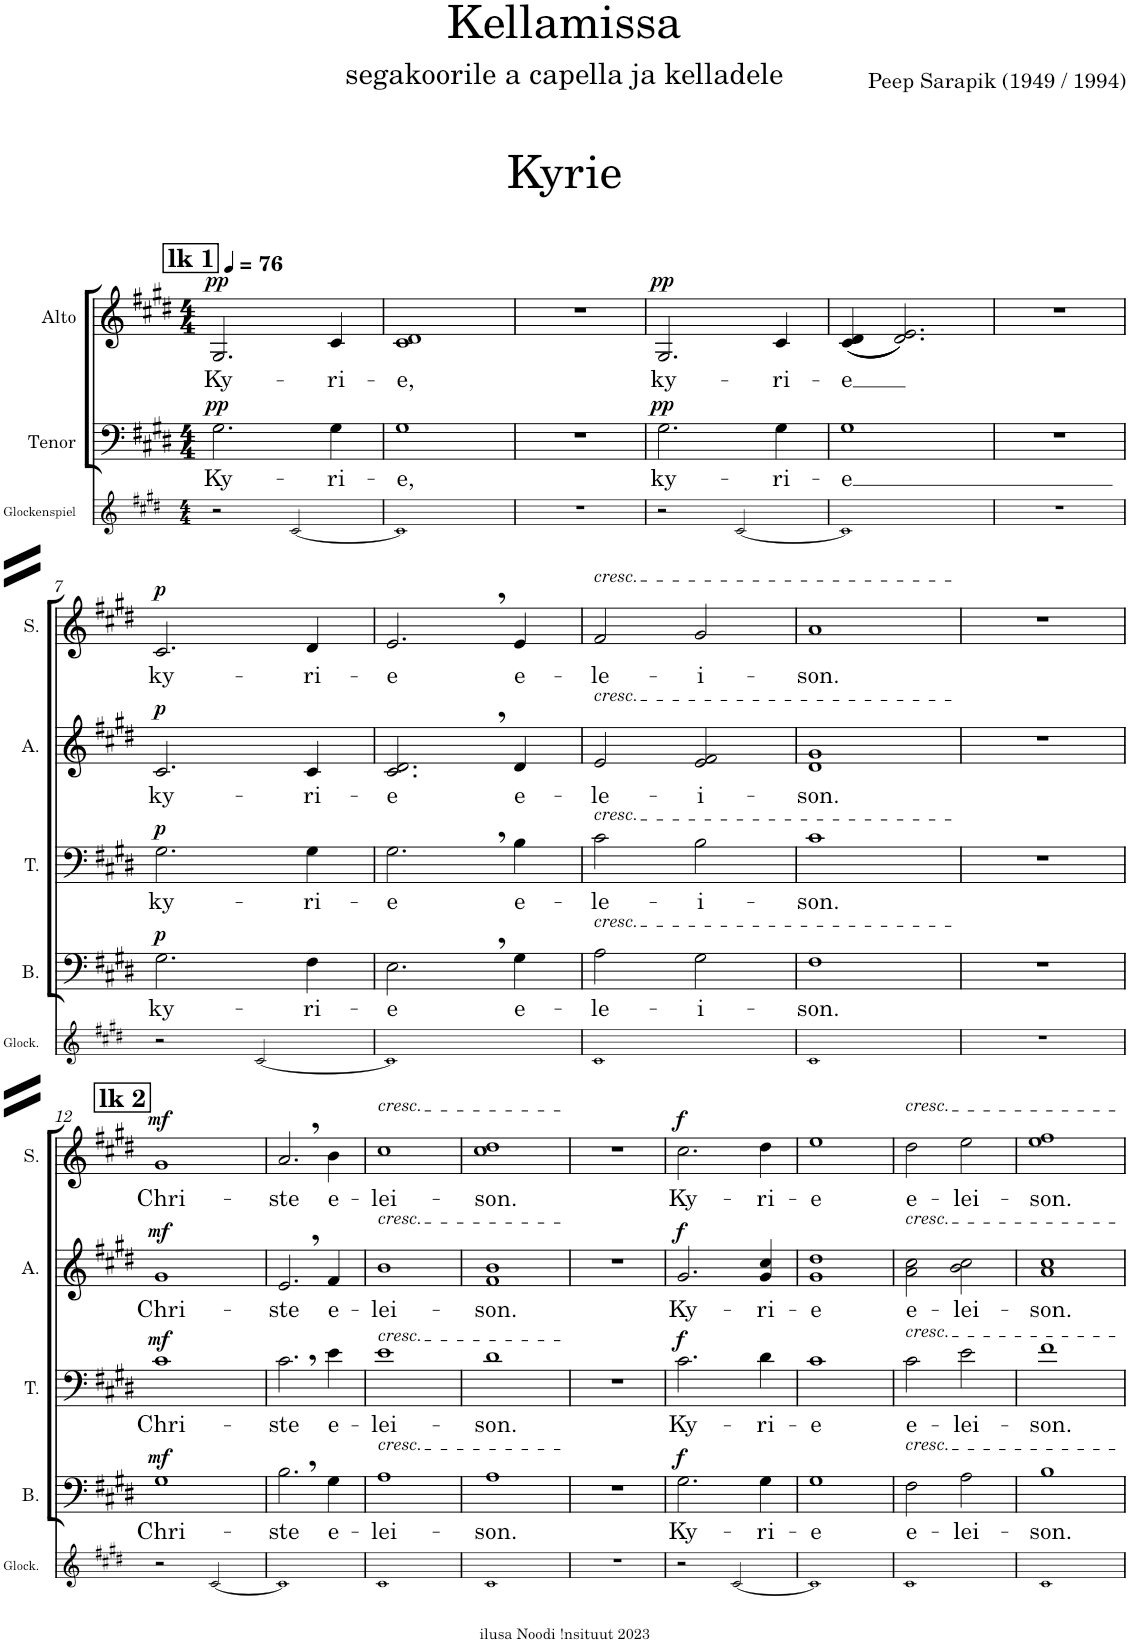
**kern	**kern	**text	**dynam	**kern	**text	**dynam	**kern	**text	**dynam	**kern	**text	**dynam	**kern
*part6	*part5	*part5	*part5	*part4	*part4	*part4	*part3	*part3	*part3	*part2	*part2	*part2	*part1
*staff6	*staff5	*staff5	*staff5	*staff4	*staff4	*staff4	*staff3	*staff3	*staff3	*staff2	*staff2	*staff2	*staff1
*I"Glockenspiel	*I"Bass	*	*	*I"Tenor	*	*	*I"Alto	*	*	*I"Soprano	*	*	*I"solo S/T
*I'Glock.	*I'B.	*	*	*I'T.	*	*	*I'A.	*	*	*I'S.	*	*	*I'solo S/T.
*stria5	*stria5	*	*	*	*	*	*	*	*	*	*	*	*stria5
*clefG2	*clefF4	*	*	*clefF4	*	*	*clefG2	*	*	*clefG2	*	*	*clefG2
*Trd-14c-24	*	*	*	*	*	*	*	*	*	*	*	*	*
*k[f#c#g#d#]	*k[f#c#g#d#]	*	*	*k[f#c#g#d#]	*	*	*k[f#c#g#d#]	*	*	*k[f#c#g#d#]	*	*	*k[f#c#g#d#]
*M4/4	*M4/4	*	*	*M4/4	*	*	*M4/4	*	*	*M4/4	*	*	*M4/4
*MM76	*MM76	*	*	*MM76	*	*	*MM76	*	*	*MM76	*	*	*MM76
!!LO:REH:place=s1:a:B:cj:fs=14:t=lk 1
=1	=1	=1	=1	=1	=1	=1	=1	=1	=1	=1	=1	=1	=1
!	!	!	!	!	!LO:LY:b	!LO:DY:a	!	!LO:LY:b	!LO:DY:a	!	!	!	!
2r	1r	.	.	2.G#\	Ky-	pp	2.G#/	Ky-	pp	1r	.	.	1r
[2c#/	.	.	.	.	.	.	.	.	.	.	.	.	.
!	!	!	!	!	!LO:LY:b	!	!	!LO:LY:b	!	!	!	!	!
.	.	.	.	4G#\	-ri-	.	4c#/	-ri-	.	.	.	.	.
=2	=2	=2	=2	=2	=2	=2	=2	=2	=2	=2	=2	=2	=2
!	!	!	!	!	!LO:LY:b	!	!	!LO:LY:b	!	!	!	!	!
1c#]	1r	.	.	1G#	-e,	.	1c# 1d#	-e,	.	1r	.	.	1r
=3	=3	=3	=3	=3	=3	=3	=3	=3	=3	=3	=3	=3	=3
1r	1r	.	.	1r	.	.	1r	.	.	1r	.	.	1r
=4	=4	=4	=4	=4	=4	=4	=4	=4	=4	=4	=4	=4	=4
!	!	!	!	!	!LO:LY:b	!LO:DY:a	!	!LO:LY:b	!LO:DY:a	!	!	!	!
2r	1r	.	.	2.G#\	ky-	pp	2.G#/	ky-	pp	1r	.	.	1r
[2c#/	.	.	.	.	.	.	.	.	.	.	.	.	.
!	!	!	!	!	!LO:LY:b	!	!	!LO:LY:b	!	!	!	!	!
.	.	.	.	4G#\	-ri-	.	4c#/	-ri-	.	.	.	.	.
=5	=5	=5	=5	=5	=5	=5	=5	=5	=5	=5	=5	=5	=5
!	!	!	!	!	!LO:LY:b	!	!	!LO:LY:b	!	!	!	!	!
1c#]	1r	.	.	1G#	-e	.	((4c#/ 4d#/	-e	.	1r	.	.	1r
.	.	.	.	.	.	.	2.d#/ 2.e/))	.	.	.	.	.	.
=6	=6	=6	=6	=6	=6	=6	=6	=6	=6	=6	=6	=6	=6
1r	1r	.	.	1r	.	.	1r	.	.	1r	.	.	1r
!!LO:LB:g=z
=7	=7	=7	=7	=7	=7	=7	=7	=7	=7	=7	=7	=7	=7
!	!	!LO:LY:b	!LO:DY:a	!	!LO:LY:b	!LO:DY:a	!	!LO:LY:b	!LO:DY:a	!	!LO:LY:b	!LO:DY:a	!
2r	2.G#\	ky-	p	2.G#\	ky-	p	2.c#/	ky-	p	2.c#/	ky-	p	1r
[2c#/	.	.	.	.	.	.	.	.	.	.	.	.	.
!	!	!LO:LY:b	!	!	!LO:LY:b	!	!	!LO:LY:b	!	!	!LO:LY:b	!	!
.	4F#\	-ri-	.	4G#\	-ri-	.	4c#/	-ri-	.	4d#/	-ri-	.	.
=8	=8	=8	=8	=8	=8	=8	=8	=8	=8	=8	=8	=8	=8
!	!	!LO:LY:b	!	!	!LO:LY:b	!	!	!LO:LY:b	!	!	!LO:LY:b	!	!
1c#]	2.E,\	-e	.	2.G#,\	-e	.	2.c#/, 2.d#/,	-e	.	2.e,/	-e	.	1r
!	!	!LO:LY:b	!	!	!LO:LY:b	!	!	!LO:LY:b	!	!	!LO:LY:b	!	!
.	4G#\	e-	.	4B\	e-	.	4d#/	e-	.	4e/	e-	.	.
=9	=9	=9	=9	=9	=9	=9	=9	=9	=9	=9	=9	=9	=9
!	!	!	!	!	!	!	!	!	!	!LO:TX:a:i:t=cresc.	!	!	!
!	!	!	!	!	!	!	!LO:TX:a:i:t=cresc.	!	!	!	!	!	!
!	!	!	!	!LO:TX:a:i:t=cresc.	!	!	!	!	!	!	!	!	!
!	!LO:TX:a:i:t=cresc.	!	!	!	!	!	!	!	!	!	!	!	!
!	!	!LO:LY:b	!	!	!LO:LY:b	!	!	!LO:LY:b	!	!	!LO:LY:b	!	!
1c#	2A\	-le-	.	2c#\	-le-	.	2e/	-le-	.	2f#/	-le-	.	1r
!	!	!LO:LY:b	!	!	!LO:LY:b	!	!	!LO:LY:b	!	!	!LO:LY:b	!	!
.	2G#\	-i-	.	2B\	-i-	.	2e/ 2f#/	-i-	.	2g#/	-i-	.	.
=10	=10	=10	=10	=10	=10	=10	=10	=10	=10	=10	=10	=10	=10
!	!	!LO:LY:b	!	!	!LO:LY:b	!	!	!LO:LY:b	!	!	!LO:LY:b	!	!
1c#	1F#	-son.	.	1c#	-son.	.	1d# 1g#	-son.	.	1a	-son.	.	1r
=11	=11	=11	=11	=11	=11	=11	=11	=11	=11	=11	=11	=11	=11
1r	1r	.	.	1r	.	.	1r	.	.	1r	.	.	1r
!!LO:LB:g=z
!!LO:REH:place=s1:a:B:cj:fs=14:t=lk 2
=12	=12	=12	=12	=12	=12	=12	=12	=12	=12	=12	=12	=12	=12
!	!	!LO:LY:b	!LO:DY:a	!	!LO:LY:b	!LO:DY:a	!	!LO:LY:b	!LO:DY:a	!	!LO:LY:b	!LO:DY:a	!
2r	1G#	Chri-	mf	1c#	Chri-	mf	1g#	Chri-	mf	1g#	Chri-	mf	1r
[2c#/	.	.	.	.	.	.	.	.	.	.	.	.	.
=13	=13	=13	=13	=13	=13	=13	=13	=13	=13	=13	=13	=13	=13
!	!	!LO:LY:b	!	!	!LO:LY:b	!	!	!LO:LY:b	!	!	!LO:LY:b	!	!
1c#]	2.B\	-ste	.	2.c#\	-ste	.	2.e,/	-ste	.	2.a,/	-ste	.	1r
!	!	!LO:LY:b	!	!	!LO:LY:b	!	!	!LO:LY:b	!	!	!LO:LY:b	!	!
.	4G#\	e-	.	4e\	e-	.	4f#/	e-	.	4b\	e-	.	.
=14	=14	=14	=14	=14	=14	=14	=14	=14	=14	=14	=14	=14	=14
!	!	!	!	!	!	!	!	!	!	!LO:TX:a:i:t=cresc.	!	!	!
!	!	!	!	!	!	!	!LO:TX:a:i:t=cresc.	!	!	!	!	!	!
!	!	!	!	!LO:TX:a:i:t=cresc.	!	!	!	!	!	!	!	!	!
!	!LO:TX:a:i:t=cresc.	!	!	!	!	!	!	!	!	!	!	!	!
!	!	!LO:LY:b	!	!	!LO:LY:b	!	!	!LO:LY:b	!	!	!LO:LY:b	!	!
1c#	1A	-lei-	.	1e	-lei-	.	1b	-lei-	.	1cc#	-lei-	.	1r
=15	=15	=15	=15	=15	=15	=15	=15	=15	=15	=15	=15	=15	=15
!	!	!LO:LY:b	!	!	!LO:LY:b	!	!	!LO:LY:b	!	!	!LO:LY:b	!	!
1c#	1A	-son.	.	1d#	-son.	.	1f# 1b	-son.	.	1cc# 1dd#	-son.	.	1r
=16	=16	=16	=16	=16	=16	=16	=16	=16	=16	=16	=16	=16	=16
1r	1r	.	.	1r	.	.	1r	.	.	1r	.	.	1r
=17	=17	=17	=17	=17	=17	=17	=17	=17	=17	=17	=17	=17	=17
!	!	!LO:LY:b	!LO:DY:a	!	!LO:LY:b	!LO:DY:a	!	!LO:LY:b	!LO:DY:a	!	!LO:LY:b	!LO:DY:a	!
2r	2.G#\	Ky-	f	2.c#\	Ky-	f	2.g#/	Ky-	f	2.cc#\	Ky-	f	1r
[2c#/	.	.	.	.	.	.	.	.	.	.	.	.	.
!	!	!LO:LY:b	!	!	!LO:LY:b	!	!	!LO:LY:b	!	!	!LO:LY:b	!	!
.	4G#\	-ri-	.	4d#\	-ri-	.	4g#/ 4cc#/	-ri-	.	4dd#\	-ri-	.	.
=18	=18	=18	=18	=18	=18	=18	=18	=18	=18	=18	=18	=18	=18
!	!	!LO:LY:b	!	!	!LO:LY:b	!	!	!LO:LY:b	!	!	!LO:LY:b	!	!
1c#]	1G#	-e	.	1c#	-e	.	1g# 1dd#	-e	.	1ee	-e	.	1r
=19	=19	=19	=19	=19	=19	=19	=19	=19	=19	=19	=19	=19	=19
!	!	!	!	!	!	!	!	!	!	!LO:TX:a:i:t=cresc.	!	!	!
!	!	!	!	!	!	!	!LO:TX:a:i:t=cresc.	!	!	!	!	!	!
!	!	!	!	!LO:TX:a:i:t=cresc.	!	!	!	!	!	!	!	!	!
!	!LO:TX:a:i:t=cresc.	!	!	!	!	!	!	!	!	!	!	!	!
!	!	!LO:LY:b	!	!	!LO:LY:b	!	!	!LO:LY:b	!	!	!LO:LY:b	!	!
1c#	2F#\	e-	.	2c#\	e-	.	2a\ 2cc#\	e-	.	2dd#\	e-	.	1r
!	!	!LO:LY:b	!	!	!LO:LY:b	!	!	!LO:LY:b	!	!	!LO:LY:b	!	!
.	2A\	-lei-	.	2e\	-lei-	.	2b\ 2cc#\	-lei-	.	2ee\	-lei-	.	.
=20	=20	=20	=20	=20	=20	=20	=20	=20	=20	=20	=20	=20	=20
!	!	!LO:LY:b	!	!	!LO:LY:b	!	!	!LO:LY:b	!	!	!LO:LY:b	!	!
1c#	1B	-son.	.	1f#	-son.	.	1a 1cc#	-son.	.	1ee 1ff#	-son.	.	1r
=	=	=	=	=	=	=	=	=	=	=	=	=	=
*-	*-	*-	*-	*-	*-	*-	*-	*-	*-	*-	*-	*-	*-
